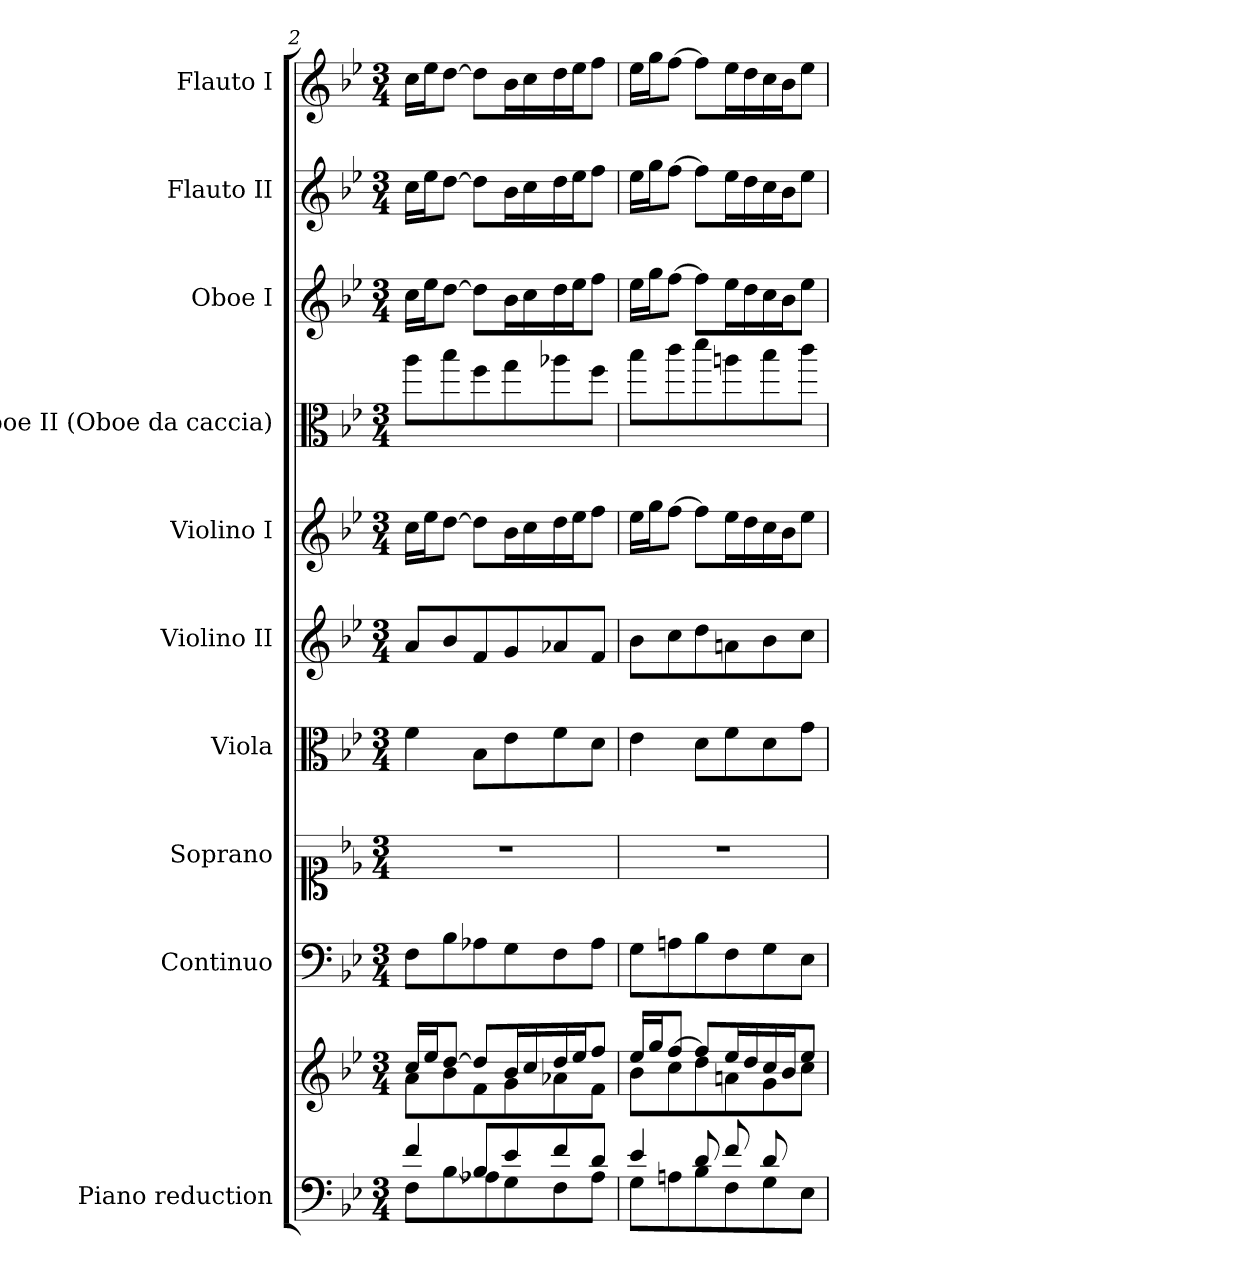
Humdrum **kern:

**kern	**kern	**kern	**kern	**kern	**kern	**kern	**kern	**kern	**kern	**kern
*part10	*part10	*part9	*part8	*part7	*part6	*part5	*part4	*part3	*part2	*part1
*staff11	*staff10	*staff9	*staff8	*staff7	*staff6	*staff5	*staff4	*staff3	*staff2	*staff1
*I"Piano reduction	*	*I"Continuo	*I"Soprano	*I"Viola	*I"Violino II	*I"Violino I	*I"Oboe II (Oboe da caccia)	*I"Oboe I	*I"Flauto II	*I"Flauto I
*I'Pno	*	*	*	*I'Vla	*I'Vln	*I'Vln	*	*I'Ob	*I'Fl	*I'Fl
*clefF4	*clefG2	*clefF4	*clefC1	*clefC3	*clefG2	*clefG2	*clefC3	*clefG2	*clefG2	*clefG2
*	*	*	*	*	*	*	*ITrd12c21	*	*	*
*k[b-e-]	*k[b-e-]	*k[b-e-]	*k[b-e-]	*k[b-e-]	*k[b-e-]	*k[b-e-]	*k[b-e-]	*k[b-e-]	*k[b-e-]	*k[b-e-]
*M3/4	*M3/4	*M3/4	*M3/4	*M3/4	*M3/4	*M3/4	*M3/4	*M3/4	*M3/4	*M3/4
=2	=2	=2	=2	=2	=2	=2	=2	=2	=2	=2
*^	*^	*	*	*	*	*	*	*	*	*
4f/	8F\L	16cc/LL	8a\L	8F\L	2.r	4f\	8a/L	16cc\LL	8a\L	16cc\LL	16cc\LL	16cc\LL
.	.	16ee-/J	.	.	.	.	.	16ee-\J	.	16ee-\J	16ee-\J	16ee-\J
.	[8B-\	[8dd/J	8b-\	8B-\	.	.	8b-/	[8dd\J	8b-\	[8dd\J	[8dd\J	[8dd\J
8B-/L]	8A-X\	8dd/L]	8f\	8A-X\	.	8B-\L	8f/	8dd\L]	8f\	8dd\L]	8dd\L]	8dd\L]
8e-/	8G\	16b-/L	8g\	8G\	.	8e-\	8g/	16b-\L	8g\	16b-\L	16b-\L	16b-\L
.	.	16cc/	.	.	.	.	.	16cc\	.	16cc\	16cc\	16cc\
8f/	8F\	16dd/	8a-X\	8F\	.	8f\	8a-X/	16dd\	8a-X\	16dd\	16dd\	16dd\
.	.	16ee-/J	.	.	.	.	.	16ee-\J	.	16ee-\J	16ee-\J	16ee-\J
8d/J	8A-\J	8ff/J	8f\J	8A-\J	.	8d\J	8f/J	8ff\J	8f\J	8ff\J	8ff\J	8ff\J
=3	=3	=3	=3	=3	=3	=3	=3	=3	=3	=3	=3	=3
*	*	*	*^	*	*	*	*	*	*	*	*	*
4e-/	8G\L	16ee-/LL	8b-\L	8ryy	8G\L	2.r	4e-\	8b-\L	16ee-\LL	8b-\L	16ee-\LL	16ee-\LL	16ee-\LL
.	.	16gg/J	.	.	.	.	.	.	16gg\J	.	16gg\J	16gg\J	16gg\J
*	*	*	*v	*v	*	*	*	*	*	*	*	*	*
.	8An\	[8ff/J	8cc\	8An\	.	.	8cc\	[8ff\J	8cc\	[8ff\J	[8ff\J	[8ff\J
8d/L	8B-\	8ff/L]	8dd\	8B-\	.	8d\L	8dd\	8ff\L]	8dd\	8ff\L]	8ff\L]	8ff\L]
8f/	8F\	16ee-/L	8an\	8F\	.	8f\	8an\	16ee-\L	8an\	16ee-\L	16ee-\L	16ee-\L
.	.	16dd/	.	.	.	.	.	16dd\	.	16dd\	16dd\	16dd\
8d/	8G\	16cc/	8g\	8G\	.	8d\	8b-\	16cc\	8b-\	16cc\	16cc\	16cc\
.	.	16b-/J	.	.	.	.	.	16b-\J	.	16b-\J	16b-\J	16b-\J
*	*	*	*^	*	*	*	*	*	*	*	*	*
8ryy	8E-\J	8ee-/J	8cc\J	8g\J	8E-\J	.	8g\J	8cc\J	8ee-\J	8cc\J	8ee-\J	8ee-\J	8ee-\J
*v	*v	*	*	*	*	*	*	*	*	*	*	*	*
*	*v	*v	*v	*	*	*	*	*	*	*	*	*
=	=	=	=	=	=	=	=	=	=	=
*-	*-	*-	*-	*-	*-	*-	*-	*-	*-	*-
